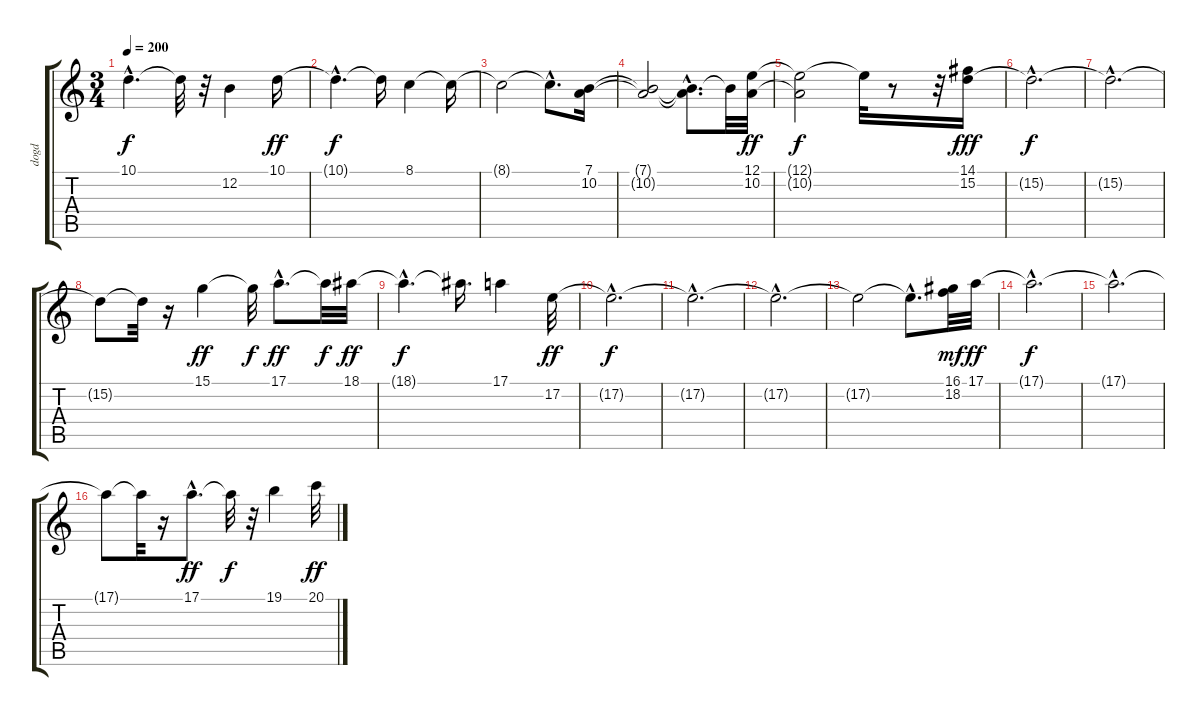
\track ("dogd" "dogd") {instrument electricpiano2}
\staff {score tabs}
\tuning (E4 B3 G3 D3 A2 E2) {hide}
\ts (3 4)
\tempo 200
\clef g2
\ks c
10.1{hac t}.4{d dy f} 10.1{t}.32 r.32 12.2.4 10.1.16{dy ff} |
10.1{hac t}.4{d dy f} 10.1{t}.16 8.1.4 8.1{t}.16 |
8.1{t}.2 8.1{hac t}.8{d} (7.1 10.2).16 |
(7.1{t} 10.2{t}).2 (7.1{hac t} 10.2{hac t}).8{d} 7.1{t}.32 (12.1 10.2).32{dy ff} |
(12.1{t} 10.2{t}).2{dy f} 12.1{t}.32 r.8 r.32 (14.1 15.2).16{dy fff} |
15.2{hac t}.2{d dy f} |
15.2{hac t}.2{d} |
15.2{t}.8 15.2{t}.32 r.16 15.1.4{dy ff} 15.1{t}.32{dy f} 17.1{hac}.8{d dy ff} 17.1{t}.32{dy f} 18.1.32{dy ff} |
18.1{hac t}.4{d dy f} 18.1{t}.16{d} 17.1.4 17.2.32{dy ff} |
17.2{hac t}.2{d dy f} |
17.2{hac t}.2{d} |
17.2{hac t}.2{d} |
17.2{t}.2 17.2{hac t}.8{d} (16.1 18.2).32{dy mf} 17.1.32{dy ff} |
17.1{hac t}.2{d dy f} |
17.1{hac t}.2{d} |
17.1{t}.8 17.1{t}.32 r.16 17.1{hac}.8{d dy ff} 17.1{t}.32{dy f} r.32 19.1.4 20.1.32{dy ff}
